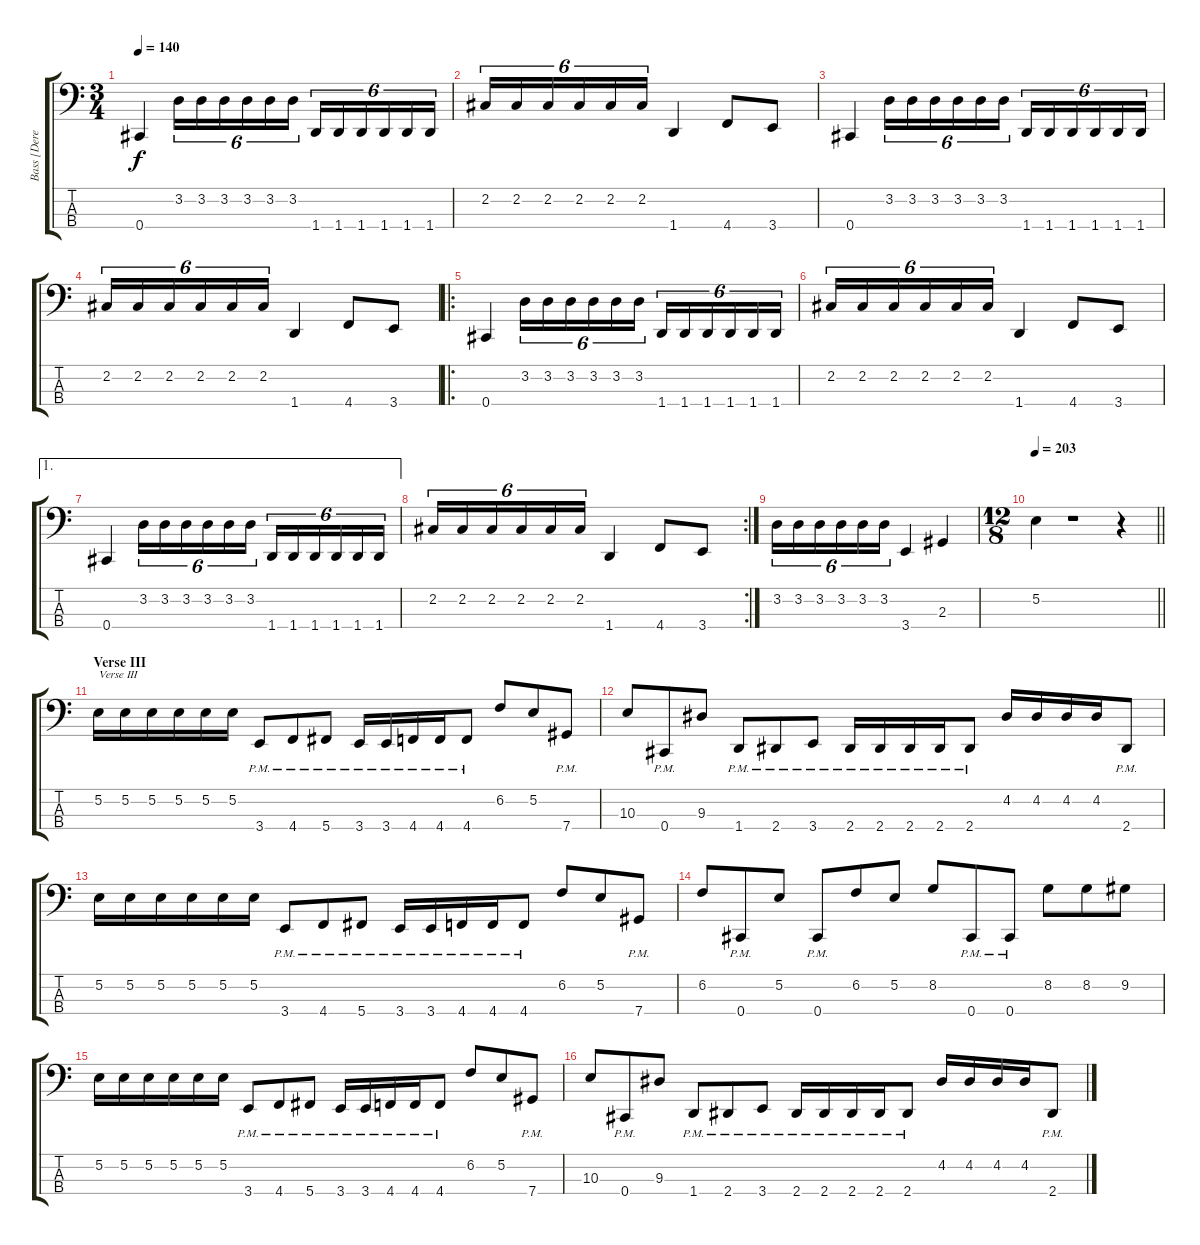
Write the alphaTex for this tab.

\track ("Bass [Derek Boyer]" "Bass [Dere") {instrument electricbasspick}
\staff {score tabs}
\tuning (E2 B1 Gb1 Db1) {hide}
\ts (3 4)
\tempo 140
\clef f4
\ks c
0.4.4{dy f} 3.2.16{tu (6 4)} 3.2.16{tu (6 4)} 3.2.16{tu (6 4)} 3.2.16{tu (6 4)} 3.2.16{tu (6 4)} 3.2.16{tu (6 4)} 1.4.16{tu (6 4)} 1.4.16{tu (6 4)} 1.4.16{tu (6 4)} 1.4.16{tu (6 4)} 1.4.16{tu (6 4)} 1.4.16{tu (6 4)} |
2.2.16{tu (6 4)} 2.2.16{tu (6 4)} 2.2.16{tu (6 4)} 2.2.16{tu (6 4)} 2.2.16{tu (6 4)} 2.2.16{tu (6 4)} 1.4.4 4.4.8 3.4.8 |
0.4.4 3.2.16{tu (6 4)} 3.2.16{tu (6 4)} 3.2.16{tu (6 4)} 3.2.16{tu (6 4)} 3.2.16{tu (6 4)} 3.2.16{tu (6 4)} 1.4.16{tu (6 4)} 1.4.16{tu (6 4)} 1.4.16{tu (6 4)} 1.4.16{tu (6 4)} 1.4.16{tu (6 4)} 1.4.16{tu (6 4)} |
2.2.16{tu (6 4)} 2.2.16{tu (6 4)} 2.2.16{tu (6 4)} 2.2.16{tu (6 4)} 2.2.16{tu (6 4)} 2.2.16{tu (6 4)} 1.4.4 4.4.8 3.4.8 |
\ro
0.4.4 3.2.16{tu (6 4)} 3.2.16{tu (6 4)} 3.2.16{tu (6 4)} 3.2.16{tu (6 4)} 3.2.16{tu (6 4)} 3.2.16{tu (6 4)} 1.4.16{tu (6 4)} 1.4.16{tu (6 4)} 1.4.16{tu (6 4)} 1.4.16{tu (6 4)} 1.4.16{tu (6 4)} 1.4.16{tu (6 4)} |
2.2.16{tu (6 4)} 2.2.16{tu (6 4)} 2.2.16{tu (6 4)} 2.2.16{tu (6 4)} 2.2.16{tu (6 4)} 2.2.16{tu (6 4)} 1.4.4 4.4.8 3.4.8 |
\ae 1
0.4.4 3.2.16{tu (6 4)} 3.2.16{tu (6 4)} 3.2.16{tu (6 4)} 3.2.16{tu (6 4)} 3.2.16{tu (6 4)} 3.2.16{tu (6 4)} 1.4.16{tu (6 4)} 1.4.16{tu (6 4)} 1.4.16{tu (6 4)} 1.4.16{tu (6 4)} 1.4.16{tu (6 4)} 1.4.16{tu (6 4)} |
\rc 2
2.2.16{tu (6 4)} 2.2.16{tu (6 4)} 2.2.16{tu (6 4)} 2.2.16{tu (6 4)} 2.2.16{tu (6 4)} 2.2.16{tu (6 4)} 1.4.4 4.4.8 3.4.8 |
3.2.16{tu (6 4)} 3.2.16{tu (6 4)} 3.2.16{tu (6 4)} 3.2.16{tu (6 4)} 3.2.16{tu (6 4)} 3.2.16{tu (6 4)} 3.4.4 2.3.4 |
\ts (12 8)
\tempo 203
\barLineRight lightlight
5.2.4 r.1 r.4 |
\section ("" "Verse III")
5.2.16{txt "Verse III"} 5.2.16 5.2.16 5.2.16 5.2.16 5.2.16 3.4{pm}.8 4.4{pm}.8 5.4{pm}.8 3.4{pm}.16 3.4{pm}.16 4.4{pm}.16 4.4{pm}.16 4.4{pm}.8 6.2.8 5.2.8 7.4{pm}.8 |
10.3.8 0.4{pm}.8 9.3.8 1.4{pm}.8 2.4{pm}.8 3.4{pm}.8 2.4{pm}.16 2.4{pm}.16 2.4{pm}.16 2.4{pm}.16 2.4{pm}.8 4.2.16 4.2.16 4.2.16 4.2.16 2.4{pm}.8 |
5.2.16 5.2.16 5.2.16 5.2.16 5.2.16 5.2.16 3.4{pm}.8 4.4{pm}.8 5.4{pm}.8 3.4{pm}.16 3.4{pm}.16 4.4{pm}.16 4.4{pm}.16 4.4{pm}.8 6.2.8 5.2.8 7.4{pm}.8 |
6.2.8 0.4{pm}.8 5.2.8 0.4{pm}.8 6.2.8 5.2.8 8.2.8 0.4{pm}.8 0.4{pm}.8 8.2.8 8.2.8 9.2.8 |
5.2.16 5.2.16 5.2.16 5.2.16 5.2.16 5.2.16 3.4{pm}.8 4.4{pm}.8 5.4{pm}.8 3.4{pm}.16 3.4{pm}.16 4.4{pm}.16 4.4{pm}.16 4.4{pm}.8 6.2.8 5.2.8 7.4{pm}.8 |
10.3.8 0.4{pm}.8 9.3.8 1.4{pm}.8 2.4{pm}.8 3.4{pm}.8 2.4{pm}.16 2.4{pm}.16 2.4{pm}.16 2.4{pm}.16 2.4{pm}.8 4.2.16 4.2.16 4.2.16 4.2.16 2.4{pm}.8
